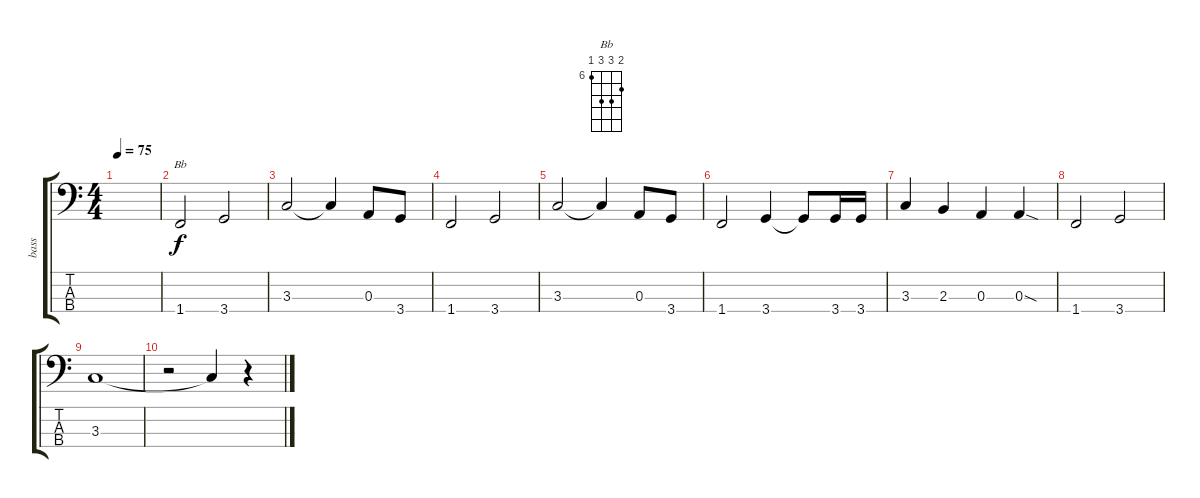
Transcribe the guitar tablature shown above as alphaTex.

\track ("bass" "bass") {instrument electricbassfinger}
\staff {score tabs}
\tuning (G2 D2 A1 E1) {hide}
\chord ("Bb" 7 8 8 6) {firstfret 6}
\ts (4 4)
\tempo 75
\clef f4
\ks c
|
1.4.2{ch "Bb"} 3.4.2 |
3.3.2 3.3{t}.4 0.3.8 3.4.8 |
1.4.2 3.4.2 |
3.3.2 3.3{t}.4 0.3.8 3.4.8 |
1.4.2 3.4.4 3.4{t}.8 3.4.16 3.4.16 |
3.3.4 2.3.4 0.3.4 0.3{sod}.4 |
1.4.2 3.4.2 |
3.3.1 |
r.2 3.3{t}.4 r.4
